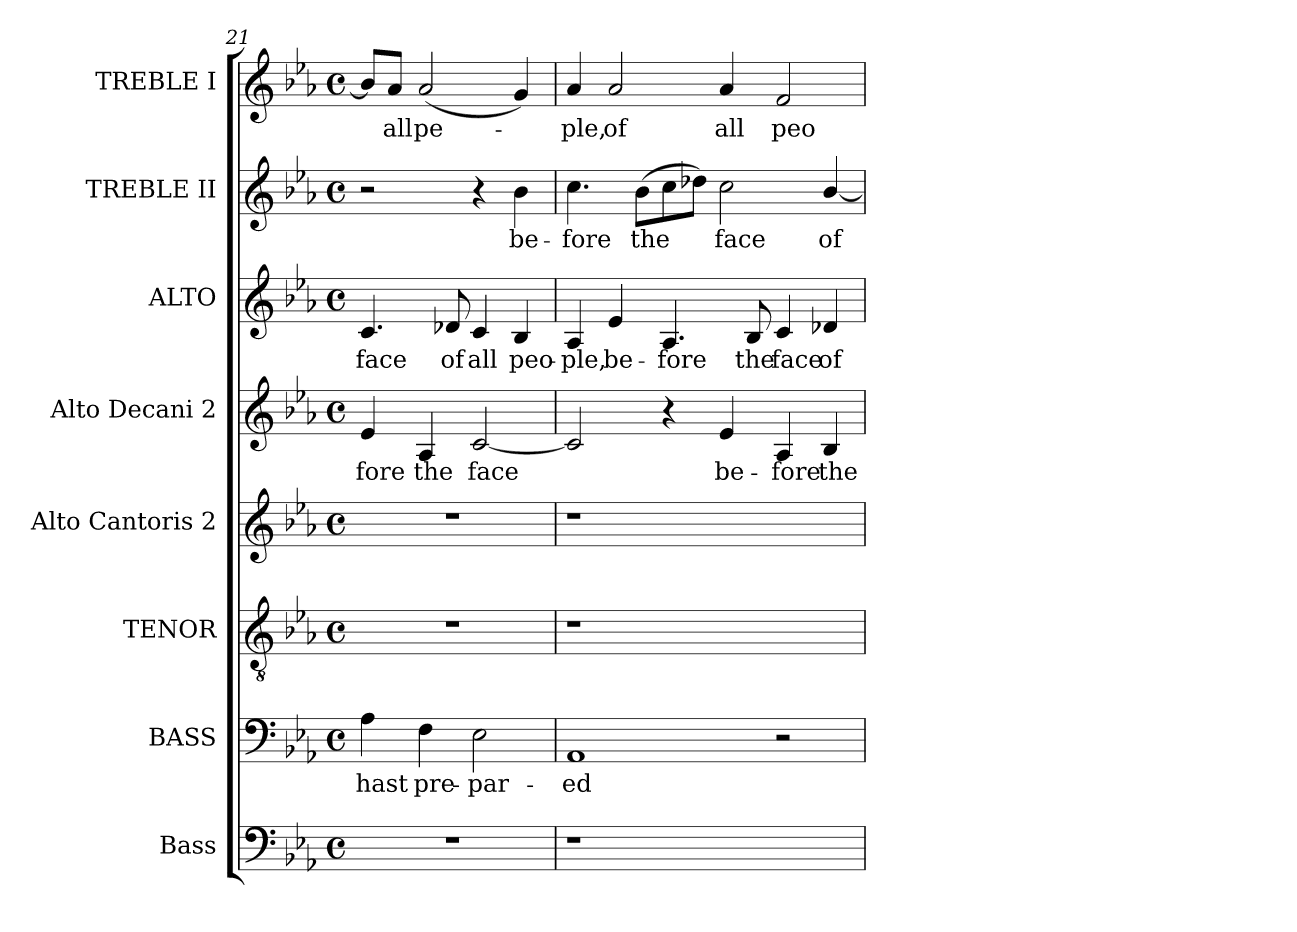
**kern	**kern	**text	**kern	**kern	**kern	**text	**kern	**text	**kern	**text	**kern	**text
*part8	*part7	*part7	*part6	*part5	*part4	*part4	*part3	*part3	*part2	*part2	*part1	*part1
*staff8	*staff7	*staff7	*staff6	*staff5	*staff4	*staff4	*staff3	*staff3	*staff2	*staff2	*staff1	*staff1
*I"Bass	*I"BASS	*	*I"TENOR	*I"Alto Cantoris 2	*I"Alto Decani 2	*	*I"ALTO	*	*I"TREBLE II	*	*I"TREBLE I	*
*I'B.	*I'B.	*	*I'T.	*I'A.Can.2	*I'A.Dec.2	*	*	*	*	*	*	*
*clefF4	*clefF4	*	*clefGv2	*clefG2	*clefG2	*	*clefG2	*	*clefG2	*	*clefG2	*
*	*	*	*ITrd7c12	*	*	*	*	*	*	*	*	*
*k[b-e-a-]	*k[b-e-a-]	*	*k[b-e-a-]	*k[b-e-a-]	*k[b-e-a-]	*	*k[b-e-a-]	*	*k[b-e-a-]	*	*k[b-e-a-]	*
*E-:	*E-:	*	*E-:	*E-:	*E-:	*	*E-:	*	*E-:	*	*E-:	*
*M4/4	*M4/4	*	*M4/4	*M4/4	*M4/4	*	*M4/4	*	*M4/4	*	*M4/4	*
*met(c)	*met(c)	*	*met(c)	*met(c)	*met(c)	*	*met(c)	*	*met(c)	*	*met(c)	*
=21	=21	=21	=21	=21	=21	=21	=21	=21	=21	=21	=21	=21
!	!	!LO:LY:b:color=#000000	!	!	!	!	!	!	!	!	!	!
!	!	!	!	!	!	!LO:LY:b:color=#000000	!	!	!	!	!	!
!	!	!	!	!	!	!	!	!LO:LY:b:color=#000000	!	!	!	!
1r	4A-i\	hast	1r	1r	4e-i/	-fore	4.ci/	face	2r	.	8b-i/L]	.
!	!	!	!	!	!	!	!	!	!	!	!	!LO:LY:b:color=#000000
.	.	.	.	.	.	.	.	.	.	.	8a-i/J	all
!	!	!LO:LY:b:color=#000000	!	!	!	!	!	!	!	!	!	!
!	!	!	!	!	!	!LO:LY:b:color=#000000	!	!	!	!	!	!
!	!	!	!	!	!	!	!	!	!	!	!	!LO:LY:b:color=#000000
.	4Fi\	pre-	.	.	4A-i/	the	.	.	.	.	(2a-i/	pe-
!	!	!	!	!	!	!	!	!LO:LY:b:color=#000000	!	!	!	!
.	.	.	.	.	.	.	8d-Xi/	of	.	.	.	.
!	!	!LO:LY:b:color=#000000	!	!	!	!	!	!	!	!	!	!
!	!	!	!	!	!	!LO:LY:b:color=#000000	!	!	!	!	!	!
!	!	!	!	!	!	!	!	!LO:LY:b:color=#000000	!	!	!	!
.	2E-i\	-par-	.	.	[2ci/	face	4ci/	all	4r	.	.	.
!	!	!	!	!	!	!	!	!LO:LY:b:color=#000000	!	!	!	!
!	!	!	!	!	!	!	!	!	!	!LO:LY:b:color=#000000	!	!
.	.	.	.	.	.	.	4B-i/	peo-	4b-i\	be-	4gi/)	.
!!LO:PB:g=z
=22	=22	=22	=22	=22	=22	=22	=22	=22	=22	=22	=22	=22
!LO:N:vis=1	!	!	!	!	!	!	!	!	!	!	!	!
!	!	!LO:LY:b:color=#000000	!LO:N:vis=1	!LO:N:vis=1	!	!	!	!	!	!	!	!
!	!	!	!	!	!	!	!	!LO:LY:b:color=#000000	!	!	!	!
!	!	!	!	!	!	!	!	!	!	!LO:LY:b:color=#000000	!	!
!	!	!	!	!	!	!	!	!	!	!	!	!LO:LY:b:color=#000000
1r	1AA-i	-ed	1r	1r	2ci/]	.	4A-i/	-ple,	4.cci\	-fore	4a-i/	-ple,
!	!	!	!	!	!	!	!	!LO:LY:b:color=#000000	!	!	!	!
!	!	!	!	!	!	!	!	!	!	!	!	!LO:LY:b:color=#000000
.	.	.	.	.	.	.	4e-i/	be-	.	.	2a-i/	of
!	!	!	!	!	!	!	!	!	!	!LO:LY:b:color=#000000	!	!
.	.	.	.	.	.	.	.	.	(8b-i\L	the	.	.
!	!	!	!	!	!	!	!	!LO:LY:b:color=#000000	!	!	!	!
.	.	.	.	.	4r	.	4.A-i/	-fore	8cci\	.	.	.
.	.	.	.	.	.	.	.	.	8dd-Xi\J)	.	.	.
!	!	!	!	!	!	!LO:LY:b:color=#000000	!	!	!	!	!	!
!	!	!	!	!	!	!	!	!	!	!LO:LY:b:color=#000000	!	!
!	!	!	!	!	!	!	!	!	!	!	!	!LO:LY:b:color=#000000
.	.	.	.	.	4e-i/	be-	.	.	2cci\	face	4a-i/	all
!	!	!	!	!	!	!	!	!LO:LY:b:color=#000000	!	!	!	!
.	.	.	.	.	.	.	8B-i/	the	.	.	.	.
!	!	!	!	!	!	!LO:LY:b:color=#000000	!	!	!	!	!	!
!	!	!	!	!	!	!	!	!LO:LY:b:color=#000000	!	!	!	!
!	!	!	!	!	!	!	!	!	!	!	!	!LO:LY:b:color=#000000
2ryy	2r	.	2ryy	2ryy	4A-i/	-fore	4ci/	face	.	.	2fi/	peo-
!	!	!	!	!	!	!LO:LY:b:color=#000000	!	!	!	!	!	!
!	!	!	!	!	!	!	!	!LO:LY:b:color=#000000	!	!	!	!
!	!	!	!	!	!	!	!	!	!	!LO:LY:b:color=#000000	!	!
.	.	.	.	.	4B-i/	the	4d-Xi/	of	[4b-i/	of	.	.
=	=	=	=	=	=	=	=	=	=	=	=	=
*-	*-	*-	*-	*-	*-	*-	*-	*-	*-	*-	*-	*-
